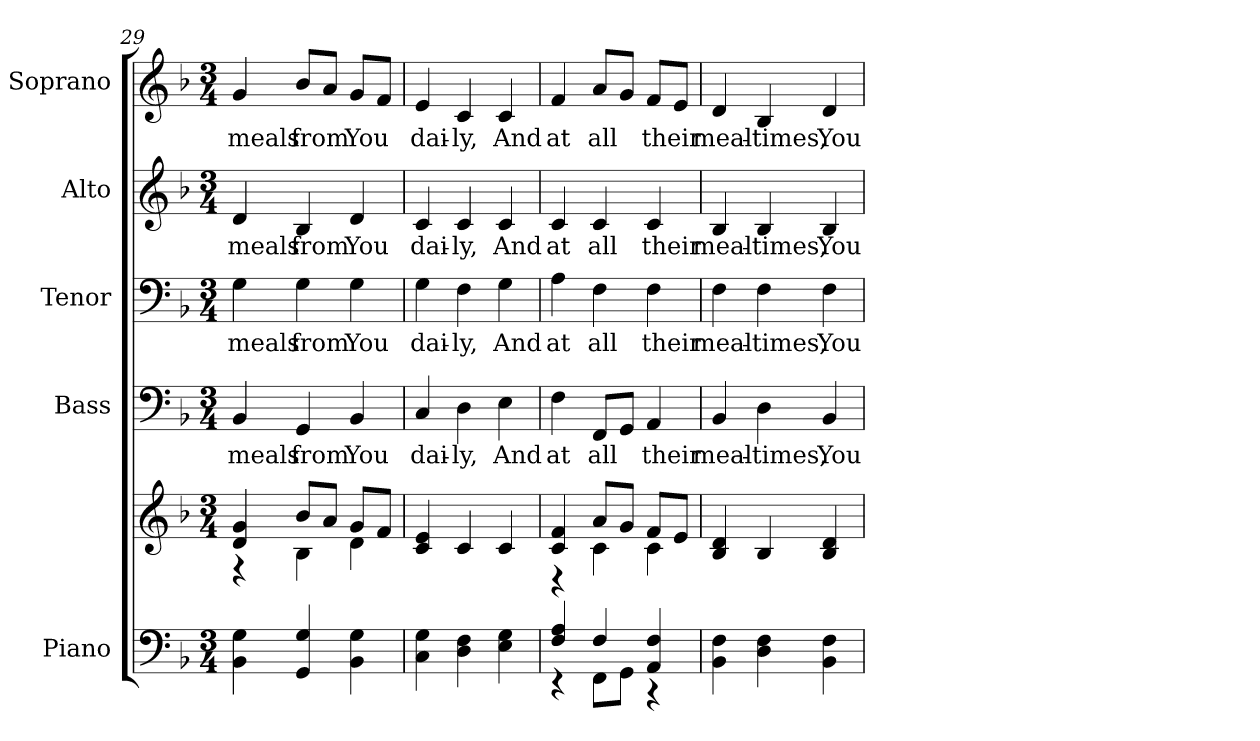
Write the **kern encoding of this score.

**kern	**kern	**kern	**text	**kern	**text	**kern	**text	**kern	**text
*part5	*part5	*part4	*part4	*part3	*part3	*part2	*part2	*part1	*part1
*staff6	*staff5	*staff4	*staff4	*staff3	*staff3	*staff2	*staff2	*staff1	*staff1
*I"Piano	*	*I"Bass	*	*I"Tenor	*	*I"Alto	*	*I"Soprano	*
*I'Pno.	*	*I'B.	*	*I'T.	*	*I'A.	*	*I'S.	*
*clefF4	*clefG2	*clefF4	*	*clefF4	*	*clefG2	*	*clefG2	*
*k[b-]	*k[b-]	*k[b-]	*	*k[b-]	*	*k[b-]	*	*k[b-]	*
*F:	*F:	*F:	*	*F:	*	*F:	*	*F:	*
*M3/4	*M3/4	*M3/4	*	*M3/4	*	*M3/4	*	*M3/4	*
=29	=29	=29	=29	=29	=29	=29	=29	=29	=29
*	*^	*	*	*	*	*	*	*	*
!	!	!	!	!LO:LY:b:color=#000000	!	!	!	!	!	!
!	!	!	!	!	!	!LO:LY:b:color=#000000	!	!	!	!
!	!	!	!	!	!	!	!	!LO:LY:b:color=#000000	!	!
!	!	!	!	!	!	!	!	!	!	!LO:LY:b:color=#000000
4BB-i\ 4Gi	4di/ 4gi	4r	4BB-i/	meals	4Gi\	meals	4di/	meals	4gi/	meals
!	!	!	!	!LO:LY:b:color=#000000	!	!	!	!	!	!
!	!	!	!	!	!	!LO:LY:b:color=#000000	!	!	!	!
!	!	!	!	!	!	!	!	!LO:LY:b:color=#000000	!	!
!	!	!	!	!	!	!	!	!	!	!LO:LY:b:color=#000000
4GGi/ 4Gi	8b-i/L	4B-i\	4GGi/	from	4Gi\	from	4B-i/	from	8b-i/L	from
.	8ai/J	.	.	.	.	.	.	.	8ai/J	.
!	!	!	!	!LO:LY:b:color=#000000	!	!	!	!	!	!
!	!	!	!	!	!	!LO:LY:b:color=#000000	!	!	!	!
!	!	!	!	!	!	!	!	!LO:LY:b:color=#000000	!	!
!	!	!	!	!	!	!	!	!	!	!LO:LY:b:color=#000000
4BB-i\ 4Gi	8gi/L	4di\	4BB-i/	You	4Gi\	You	4di/	You	8gi/L	You
.	8fi/J	.	.	.	.	.	.	.	8fi/J	.
*	*v	*v	*	*	*	*	*	*	*	*
!!LO:PB:g=z
=30	=30	=30	=30	=30	=30	=30	=30	=30	=30
!	!	!	!LO:LY:b:color=#000000	!	!	!	!	!	!
!	!	!	!	!	!LO:LY:b:color=#000000	!	!	!	!
!	!	!	!	!	!	!	!LO:LY:b:color=#000000	!	!
!	!	!	!	!	!	!	!	!	!LO:LY:b:color=#000000
4Ci\ 4Gi	4ci/ 4ei	4Ci/	dai-	4Gi\	dai-	4ci/	dai-	4ei/	dai-
!	!	!	!LO:LY:b:color=#000000	!	!	!	!	!	!
!	!	!	!	!	!LO:LY:b:color=#000000	!	!	!	!
!	!	!	!	!	!	!	!LO:LY:b:color=#000000	!	!
!	!	!	!	!	!	!	!	!	!LO:LY:b:color=#000000
4Di\ 4Fi	4ci/	4Di\	-ly,	4Fi\	-ly,	4ci/	-ly,	4ci/	-ly,
!	!	!	!LO:LY:b:color=#000000	!	!	!	!	!	!
!	!	!	!	!	!LO:LY:b:color=#000000	!	!	!	!
!	!	!	!	!	!	!	!LO:LY:b:color=#000000	!	!
!	!	!	!	!	!	!	!	!	!LO:LY:b:color=#000000
4Ei\ 4Gi	4ci/	4Ei\	And	4Gi\	And	4ci/	And	4ci/	And
=31	=31	=31	=31	=31	=31	=31	=31	=31	=31
*^	*^	*	*	*	*	*	*	*	*
!	!	!	!	!	!LO:LY:b:color=#000000	!	!	!	!	!	!
!	!	!	!	!	!	!	!LO:LY:b:color=#000000	!	!	!	!
!	!	!	!	!	!	!	!	!	!LO:LY:b:color=#000000	!	!
!	!	!	!	!	!	!	!	!	!	!	!LO:LY:b:color=#000000
4Fi/ 4Ai	4r	4ci/ 4fi	4r	4Fi\	at	4Ai\	at	4ci/	at	4fi/	at
!	!	!	!	!	!LO:LY:b:color=#000000	!	!	!	!	!	!
!	!	!	!	!	!	!	!LO:LY:b:color=#000000	!	!	!	!
!	!	!	!	!	!	!	!	!	!LO:LY:b:color=#000000	!	!
!	!	!	!	!	!	!	!	!	!	!	!LO:LY:b:color=#000000
4Fi/	8FFi\L	8ai/L	4ci\	8FFi/L	all	4Fi\	all	4ci/	all	8ai/L	all
.	8GGi\J	8gi/J	.	8GGi/J	.	.	.	.	.	8gi/J	.
!	!	!	!	!	!LO:LY:b:color=#000000	!	!	!	!	!	!
!	!	!	!	!	!	!	!LO:LY:b:color=#000000	!	!	!	!
!	!	!	!	!	!	!	!	!	!LO:LY:b:color=#000000	!	!
!	!	!	!	!	!	!	!	!	!	!	!LO:LY:b:color=#000000
4AAi/ 4Fi	4r	8fi/L	4ci\	4AAi/	their	4Fi\	their	4ci/	their	8fi/L	their
.	.	8ei/J	.	.	.	.	.	.	.	8ei/J	.
*v	*v	*	*	*	*	*	*	*	*	*	*
*	*v	*v	*	*	*	*	*	*	*	*
=32	=32	=32	=32	=32	=32	=32	=32	=32	=32
!	!	!	!LO:LY:b:color=#000000	!	!	!	!	!	!
!	!	!	!	!	!LO:LY:b:color=#000000	!	!	!	!
!	!	!	!	!	!	!	!LO:LY:b:color=#000000	!	!
!	!	!	!	!	!	!	!	!	!LO:LY:b:color=#000000
4BB-i\ 4Fi	4B-i/ 4di	4BB-i/	meal-	4Fi\	meal-	4B-i/	meal-	4di/	meal-
!	!	!	!LO:LY:b:color=#000000	!	!	!	!	!	!
!	!	!	!	!	!LO:LY:b:color=#000000	!	!	!	!
!	!	!	!	!	!	!	!LO:LY:b:color=#000000	!	!
!	!	!	!	!	!	!	!	!	!LO:LY:b:color=#000000
4Di\ 4Fi	4B-i/	4Di\	-times,	4Fi\	-times,	4B-i/	-times,	4B-i/	-times,
!	!	!	!LO:LY:b:color=#000000	!	!	!	!	!	!
!	!	!	!	!	!LO:LY:b:color=#000000	!	!	!	!
!	!	!	!	!	!	!	!LO:LY:b:color=#000000	!	!
!	!	!	!	!	!	!	!	!	!LO:LY:b:color=#000000
4BB-i\ 4Fi	4B-i/ 4di	4BB-i/	You	4Fi\	You	4B-i/	You	4di/	You
=	=	=	=	=	=	=	=	=	=
*-	*-	*-	*-	*-	*-	*-	*-	*-	*-
